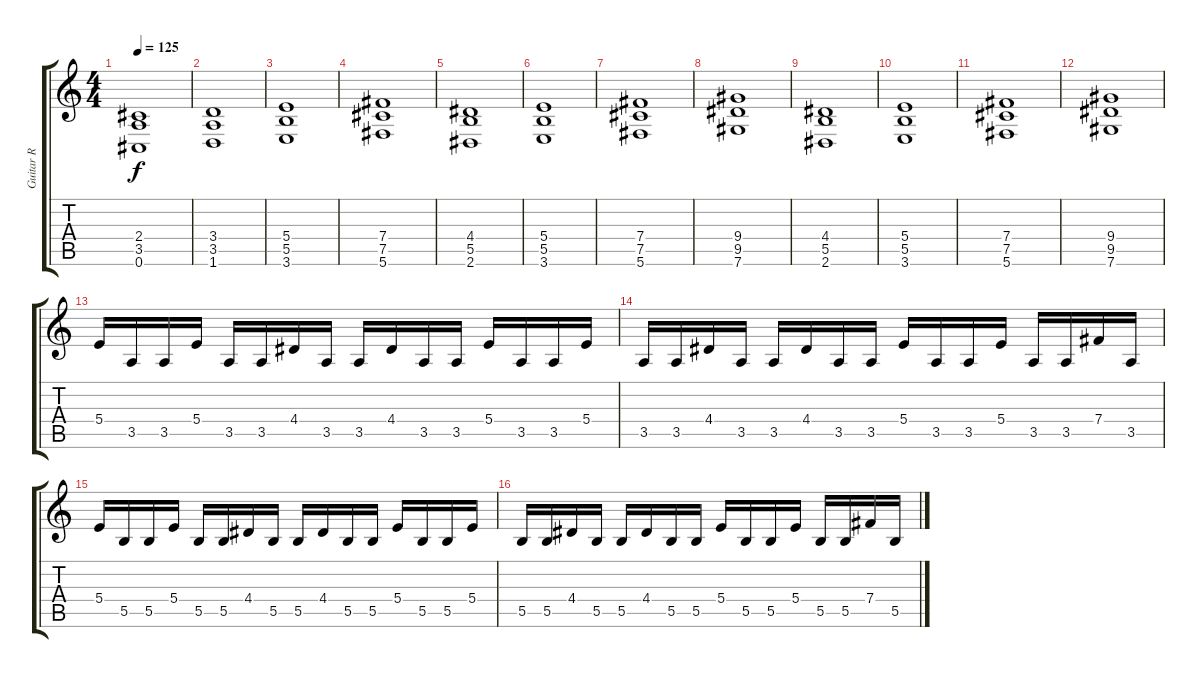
\track ("Guitar R" "Guitar R") {instrument distortionguitar}
\staff {score tabs}
\tuning (Db4 Ab3 E3 B2 Gb2 Db2) {hide}
\ts (4 4)
\tempo 125
\clef g2
\ks c
(2.4 3.5 0.6).1{dy f} |
(3.4 3.5 1.6).1 |
(5.4 5.5 3.6).1 |
(7.4 7.5 5.6).1 |
(4.4 5.5 2.6).1 |
(5.4 5.5 3.6).1 |
(7.4 7.5 5.6).1 |
(9.4 9.5 7.6).1 |
(4.4 5.5 2.6).1 |
(5.4 5.5 3.6).1 |
(7.4 7.5 5.6).1 |
(9.4 9.5 7.6).1 |
5.4.16 3.5.16 3.5.16 5.4.16 3.5.16 3.5.16 4.4.16 3.5.16 3.5.16 4.4.16 3.5.16 3.5.16 5.4.16 3.5.16 3.5.16 5.4.16 |
3.5.16 3.5.16 4.4.16 3.5.16 3.5.16 4.4.16 3.5.16 3.5.16 5.4.16 3.5.16 3.5.16 5.4.16 3.5.16 3.5.16 7.4.16 3.5.16 |
5.4.16 5.5.16 5.5.16 5.4.16 5.5.16 5.5.16 4.4.16 5.5.16 5.5.16 4.4.16 5.5.16 5.5.16 5.4.16 5.5.16 5.5.16 5.4.16 |
5.5.16 5.5.16 4.4.16 5.5.16 5.5.16 4.4.16 5.5.16 5.5.16 5.4.16 5.5.16 5.5.16 5.4.16 5.5.16 5.5.16 7.4.16 5.5.16
